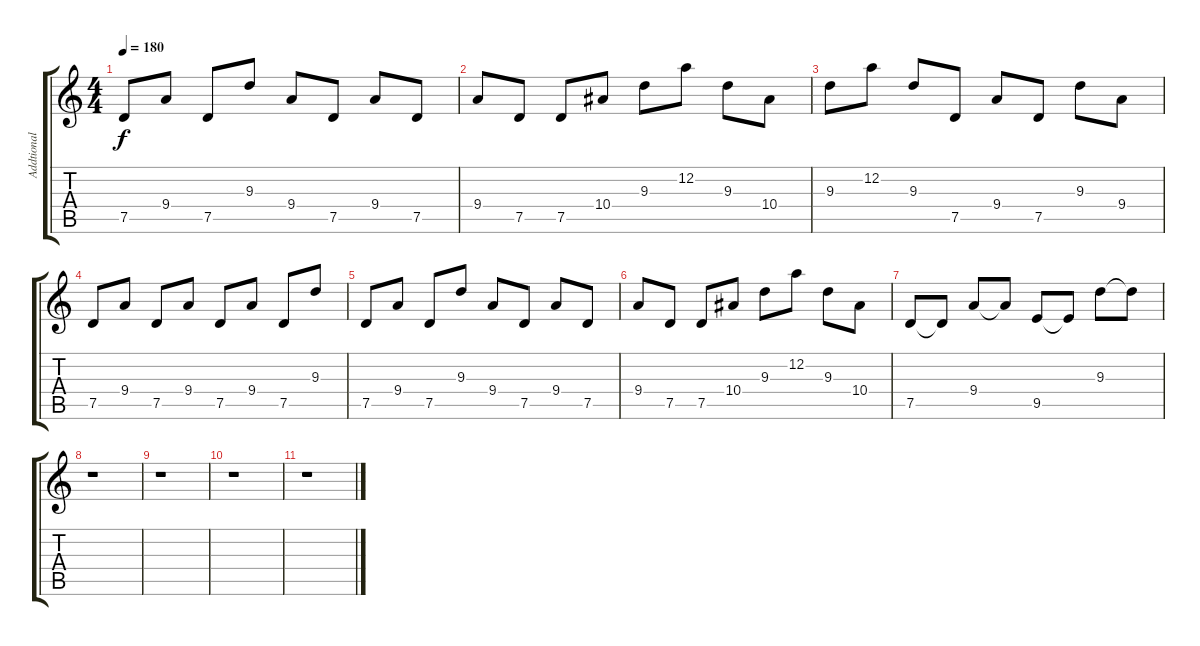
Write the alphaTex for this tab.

\track ("Addtional Guitar" "Addtional ") {instrument overdrivenguitar}
\staff {score tabs}
\tuning (D4 A3 F3 C3 G2 D2) {hide}
\ts (4 4)
\tempo 180
\clef g2
\ks c
7.5.8{dy f instrument electricguitarclean} 9.4.8 7.5.8 9.3.8 9.4.8 7.5.8 9.4.8 7.5.8 |
9.4.8 7.5.8 7.5.8 10.4.8 9.3.8 12.2.8 9.3.8 10.4.8 |
9.3.8 12.2.8 9.3.8 7.5.8 9.4.8 7.5.8 9.3.8 9.4.8 |
7.5.8 9.4.8 7.5.8 9.4.8 7.5.8 9.4.8 7.5.8 9.3.8 |
7.5.8{instrument electricguitarclean} 9.4.8 7.5.8 9.3.8 9.4.8 7.5.8 9.4.8 7.5.8 |
9.4.8 7.5.8 7.5.8 10.4.8 9.3.8 12.2.8 9.3.8 10.4.8 |
7.5.8{instrument electricguitarclean} 7.5{t}.8 9.4.8 9.4{t}.8 9.5.8 9.5{t}.8 9.3.8 9.3{t}.8 |
r.1 |
r.1 |
r.1 |
r.1
